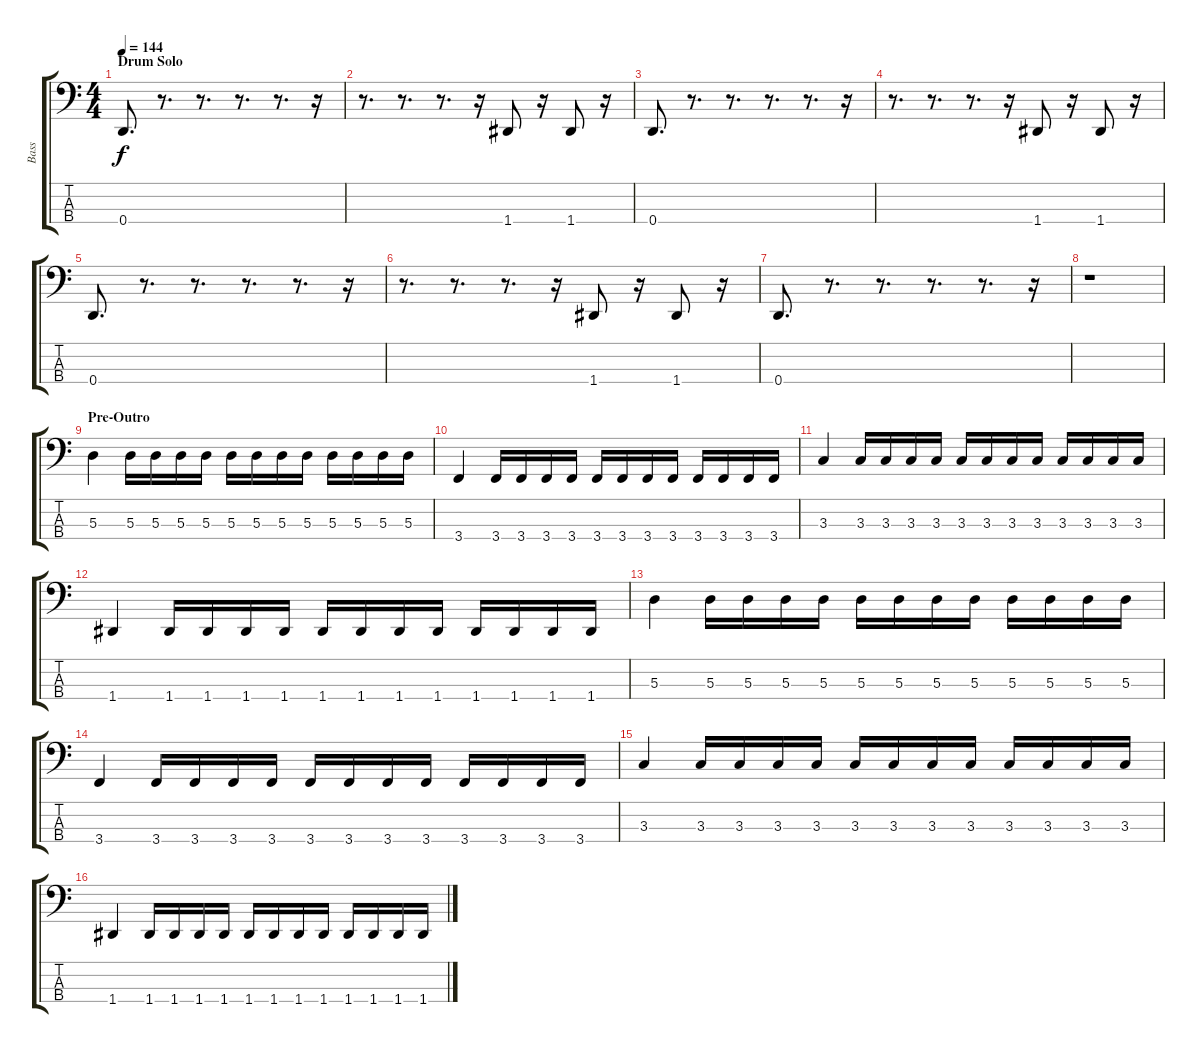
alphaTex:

\track ("Bass" "Bass") {instrument electricbasspick}
\staff {score tabs}
\tuning (G2 D2 A1 D1) {hide}
\ts (4 4)
\section ("" "Drum Solo")
\tempo 144
\clef f4
\ks c
0.4.8{d dy f} r.8{d} r.8{d} r.8{d} r.8{d} r.16 |
r.8{d} r.8{d} r.8{d} r.16 1.4.8 r.16 1.4.8 r.16 |
0.4.8{d} r.8{d} r.8{d} r.8{d} r.8{d} r.16 |
r.8{d} r.8{d} r.8{d} r.16 1.4.8 r.16 1.4.8 r.16 |
0.4.8{d} r.8{d} r.8{d} r.8{d} r.8{d} r.16 |
r.8{d} r.8{d} r.8{d} r.16 1.4.8 r.16 1.4.8 r.16 |
0.4.8{d} r.8{d} r.8{d} r.8{d} r.8{d} r.16 |
r.1 |
\section ("" "Pre-Outro")
5.3.4 5.3.16 5.3.16 5.3.16 5.3.16 5.3.16 5.3.16 5.3.16 5.3.16 5.3.16 5.3.16 5.3.16 5.3.16 |
3.4.4 3.4.16 3.4.16 3.4.16 3.4.16 3.4.16 3.4.16 3.4.16 3.4.16 3.4.16 3.4.16 3.4.16 3.4.16 |
3.3.4 3.3.16 3.3.16 3.3.16 3.3.16 3.3.16 3.3.16 3.3.16 3.3.16 3.3.16 3.3.16 3.3.16 3.3.16 |
1.4.4 1.4.16 1.4.16 1.4.16 1.4.16 1.4.16 1.4.16 1.4.16 1.4.16 1.4.16 1.4.16 1.4.16 1.4.16 |
5.3.4 5.3.16 5.3.16 5.3.16 5.3.16 5.3.16 5.3.16 5.3.16 5.3.16 5.3.16 5.3.16 5.3.16 5.3.16 |
3.4.4 3.4.16 3.4.16 3.4.16 3.4.16 3.4.16 3.4.16 3.4.16 3.4.16 3.4.16 3.4.16 3.4.16 3.4.16 |
3.3.4 3.3.16 3.3.16 3.3.16 3.3.16 3.3.16 3.3.16 3.3.16 3.3.16 3.3.16 3.3.16 3.3.16 3.3.16 |
1.4.4 1.4.16 1.4.16 1.4.16 1.4.16 1.4.16 1.4.16 1.4.16 1.4.16 1.4.16 1.4.16 1.4.16 1.4.16
